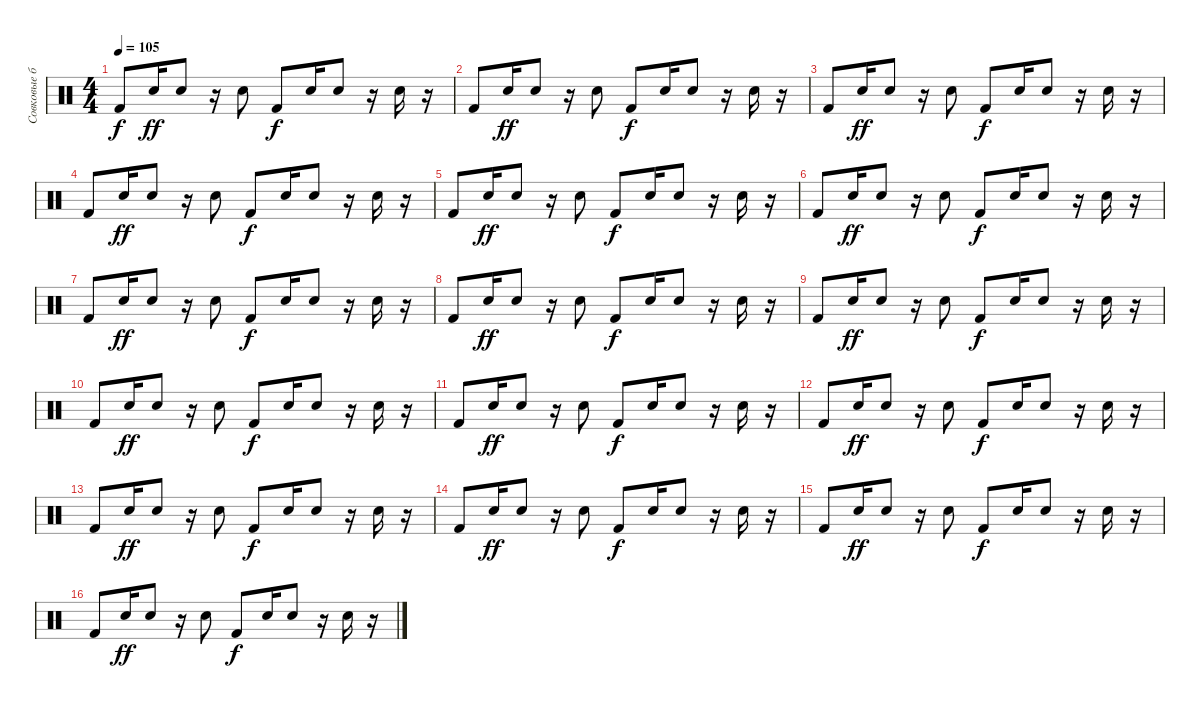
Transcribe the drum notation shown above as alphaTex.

\track ("Совковые барабаны 1" "Совковые б") {instrument percussion}
\staff {score}
\articulation defaults
\ts (4 4)
\tempo 105
\clef neutral
\ks c "Kick (hit) 2".8{dy f} "Electric Snare (hit)".16{dy ff} "Electric Snare (hit)".8
r.16 "Electric Snare (hit)".8 "Kick (hit) 2".8{dy f} "Electric Snare (hit)".16 "Electric Snare (hit)".8 r.16 "Electric Snare (hit)".16 r.16 |
"Kick (hit) 2".8 "Electric Snare (hit)".16{dy ff} "Electric Snare (hit)".8 r.16 "Electric Snare (hit)".8 "Kick (hit) 2".8{dy f} "Electric Snare (hit)".16 "Electric Snare (hit)".8 r.16 "Electric Snare (hit)".16 r.16 |
"Kick (hit) 2".8 "Electric Snare (hit)".16{dy ff} "Electric Snare (hit)".8 r.16 "Electric Snare (hit)".8 "Kick (hit) 2".8{dy f} "Electric Snare (hit)".16 "Electric Snare (hit)".8 r.16 "Electric Snare (hit)".16 r.16 |
"Kick (hit) 2".8 "Electric Snare (hit)".16{dy ff} "Electric Snare (hit)".8 r.16 "Electric Snare (hit)".8 "Kick (hit) 2".8{dy f} "Electric Snare (hit)".16 "Electric Snare (hit)".8 r.16 "Electric Snare (hit)".16 r.16 |
"Kick (hit) 2".8 "Electric Snare (hit)".16{dy ff} "Electric Snare (hit)".8 r.16 "Electric Snare (hit)".8 "Kick (hit) 2".8{dy f} "Electric Snare (hit)".16 "Electric Snare (hit)".8 r.16 "Electric Snare (hit)".16 r.16 |
"Kick (hit) 2".8 "Electric Snare (hit)".16{dy ff} "Electric Snare (hit)".8 r.16 "Electric Snare (hit)".8 "Kick (hit) 2".8{dy f} "Electric Snare (hit)".16 "Electric Snare (hit)".8 r.16 "Electric Snare (hit)".16 r.16 |
"Kick (hit) 2".8 "Electric Snare (hit)".16{dy ff} "Electric Snare (hit)".8 r.16 "Electric Snare (hit)".8 "Kick (hit) 2".8{dy f} "Electric Snare (hit)".16 "Electric Snare (hit)".8 r.16 "Electric Snare (hit)".16 r.16 |
"Kick (hit) 2".8 "Electric Snare (hit)".16{dy ff} "Electric Snare (hit)".8 r.16 "Electric Snare (hit)".8 "Kick (hit) 2".8{dy f} "Electric Snare (hit)".16 "Electric Snare (hit)".8 r.16 "Electric Snare (hit)".16 r.16 |
"Kick (hit) 2".8 "Electric Snare (hit)".16{dy ff} "Electric Snare (hit)".8 r.16 "Electric Snare (hit)".8 "Kick (hit) 2".8{dy f} "Electric Snare (hit)".16 "Electric Snare (hit)".8 r.16 "Electric Snare (hit)".16 r.16 |
"Kick (hit) 2".8 "Electric Snare (hit)".16{dy ff} "Electric Snare (hit)".8 r.16 "Electric Snare (hit)".8 "Kick (hit) 2".8{dy f} "Electric Snare (hit)".16 "Electric Snare (hit)".8 r.16 "Electric Snare (hit)".16 r.16 |
"Kick (hit) 2".8 "Electric Snare (hit)".16{dy ff} "Electric Snare (hit)".8 r.16 "Electric Snare (hit)".8 "Kick (hit) 2".8{dy f} "Electric Snare (hit)".16 "Electric Snare (hit)".8 r.16 "Electric Snare (hit)".16 r.16 |
"Kick (hit) 2".8 "Electric Snare (hit)".16{dy ff} "Electric Snare (hit)".8 r.16 "Electric Snare (hit)".8 "Kick (hit) 2".8{dy f} "Electric Snare (hit)".16 "Electric Snare (hit)".8 r.16 "Electric Snare (hit)".16 r.16 |
"Kick (hit) 2".8 "Electric Snare (hit)".16{dy ff} "Electric Snare (hit)".8 r.16 "Electric Snare (hit)".8 "Kick (hit) 2".8{dy f} "Electric Snare (hit)".16 "Electric Snare (hit)".8 r.16 "Electric Snare (hit)".16 r.16 |
"Kick (hit) 2".8 "Electric Snare (hit)".16{dy ff} "Electric Snare (hit)".8 r.16 "Electric Snare (hit)".8 "Kick (hit) 2".8{dy f} "Electric Snare (hit)".16 "Electric Snare (hit)".8 r.16 "Electric Snare (hit)".16 r.16 |
"Kick (hit) 2".8 "Electric Snare (hit)".16{dy ff} "Electric Snare (hit)".8 r.16 "Electric Snare (hit)".8 "Kick (hit) 2".8{dy f} "Electric Snare (hit)".16 "Electric Snare (hit)".8 r.16 "Electric Snare (hit)".16 r.16 |
"Kick (hit) 2".8 "Electric Snare (hit)".16{dy ff} "Electric Snare (hit)".8 r.16 "Electric Snare (hit)".8 "Kick (hit) 2".8{dy f} "Electric Snare (hit)".16 "Electric Snare (hit)".8 r.16 "Electric Snare (hit)".16 r.16
